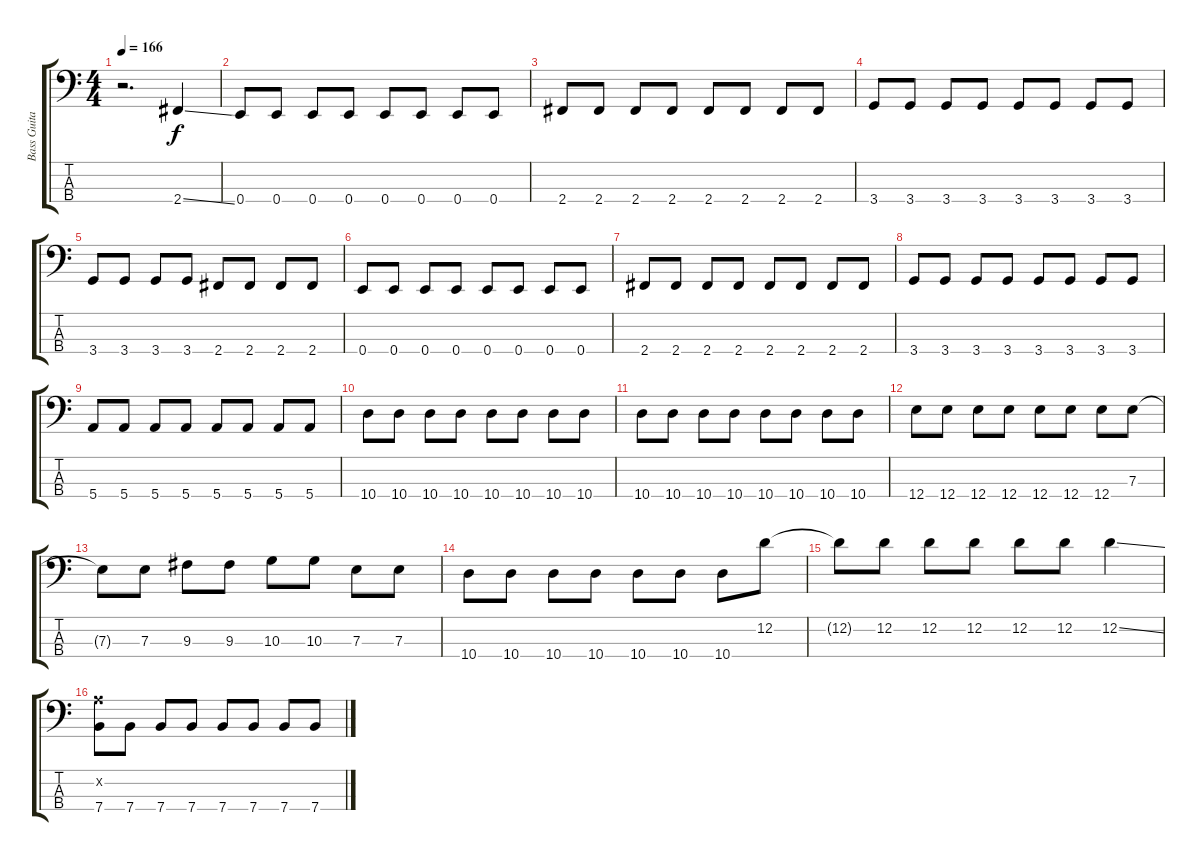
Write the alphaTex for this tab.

\track ("Bass Guitar" "Bass Guita") {instrument electricbassfinger}
\staff {score tabs}
\tuning (G2 D2 A1 E1) {hide}
\ts (4 4)
\tempo 166
\clef f4
\ks c
r.2{d dy f} 2.4{ss}.4 |
0.4.8 0.4.8 0.4.8 0.4.8 0.4.8 0.4.8 0.4.8 0.4.8 |
2.4.8 2.4.8 2.4.8 2.4.8 2.4.8 2.4.8 2.4.8 2.4.8 |
3.4.8 3.4.8 3.4.8 3.4.8 3.4.8 3.4.8 3.4.8 3.4.8 |
3.4.8 3.4.8 3.4.8 3.4.8 2.4.8 2.4.8 2.4.8 2.4.8 |
0.4.8 0.4.8 0.4.8 0.4.8 0.4.8 0.4.8 0.4.8 0.4.8 |
2.4.8 2.4.8 2.4.8 2.4.8 2.4.8 2.4.8 2.4.8 2.4.8 |
3.4.8 3.4.8 3.4.8 3.4.8 3.4.8 3.4.8 3.4.8 3.4.8 |
5.4.8 5.4.8 5.4.8 5.4.8 5.4.8 5.4.8 5.4.8 5.4.8 |
10.4.8 10.4.8 10.4.8 10.4.8 10.4.8 10.4.8 10.4.8 10.4.8 |
10.4.8 10.4.8 10.4.8 10.4.8 10.4.8 10.4.8 10.4.8 10.4.8 |
12.4.8 12.4.8 12.4.8 12.4.8 12.4.8 12.4.8 12.4.8 7.3.8 |
7.3{t}.8 7.3.8 9.3.8 9.3.8 10.3.8 10.3.8 7.3.8 7.3.8 |
10.4.8 10.4.8 10.4.8 10.4.8 10.4.8 10.4.8 10.4.8 12.2.8 |
12.2{t}.8 12.2.8 12.2.8 12.2.8 12.2.8 12.2.8 12.2{ss}.4 |
(7.2{x} 7.4).8 7.4.8 7.4.8 7.4.8 7.4.8 7.4.8 7.4.8 7.4.8
